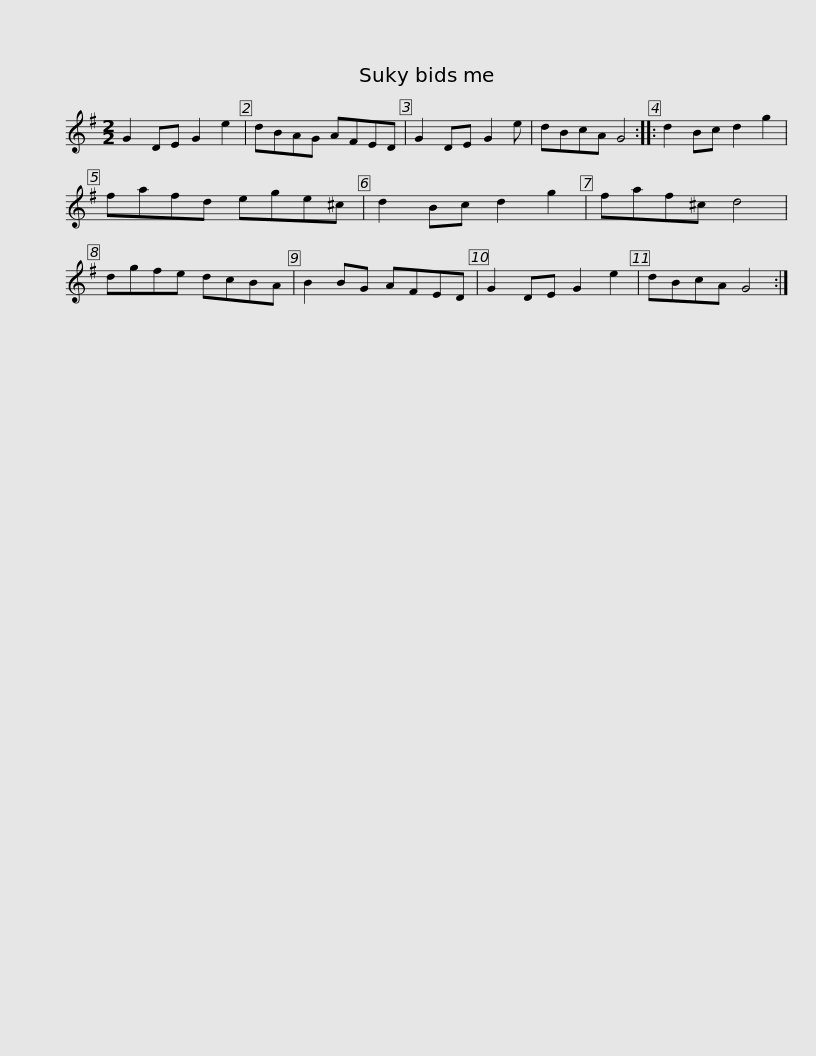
X:1
L:1/8
M:2/2
I:linebreak $
K:G
V:1 treble
V:1
 G2 DE G2 e2 | dBAG AFED | G2 DE G2 e | dBcA G4 :: d2 Bc d2 g2 | %5
 fafd ege^c | d2 Bc d2 g2 |$ faf^c d4 | dgfe dcBA | B2 BG AFED | %10
 G2 DE G2 e2 | dBcA G4 :| %12
